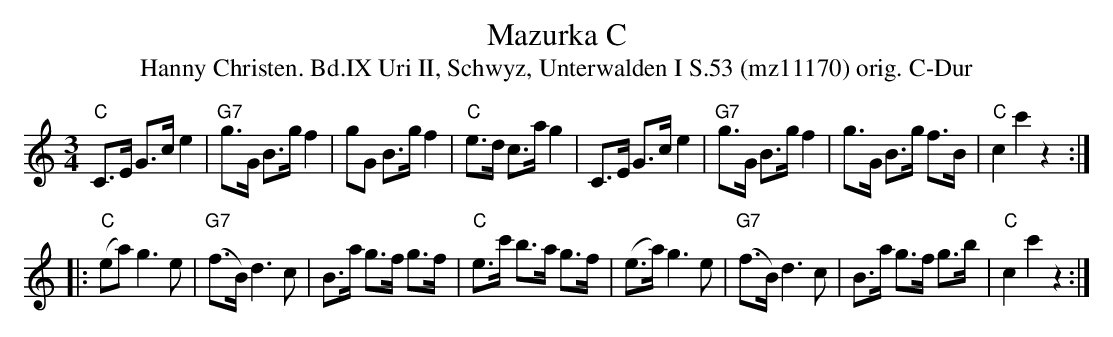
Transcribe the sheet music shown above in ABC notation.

X:1
T:Mazurka C
T:Hanny Christen. Bd.IX Uri II, Schwyz, Unterwalden I S.53 (mz11170) orig. C-Dur
M:3/4
L:1/8
K:C
"C"C>E G>c e2 | "G7"g>G B>g f2 | gG B>g f2 | "C"e>d c>a g2 | C>E G>c e2 | "G7"g>G B>g f2 | g>G B>g f>B | "C"c2c'2 z2 ::
("C"ea) g3e | ("G7"f>B) d3c | B>a g>f g>f | "C"e>c' b>a g>f | (e>a) g3e | ("G7"f>B) d3c | B>a g>f g>b | "C"c2c'2 z2 :|
